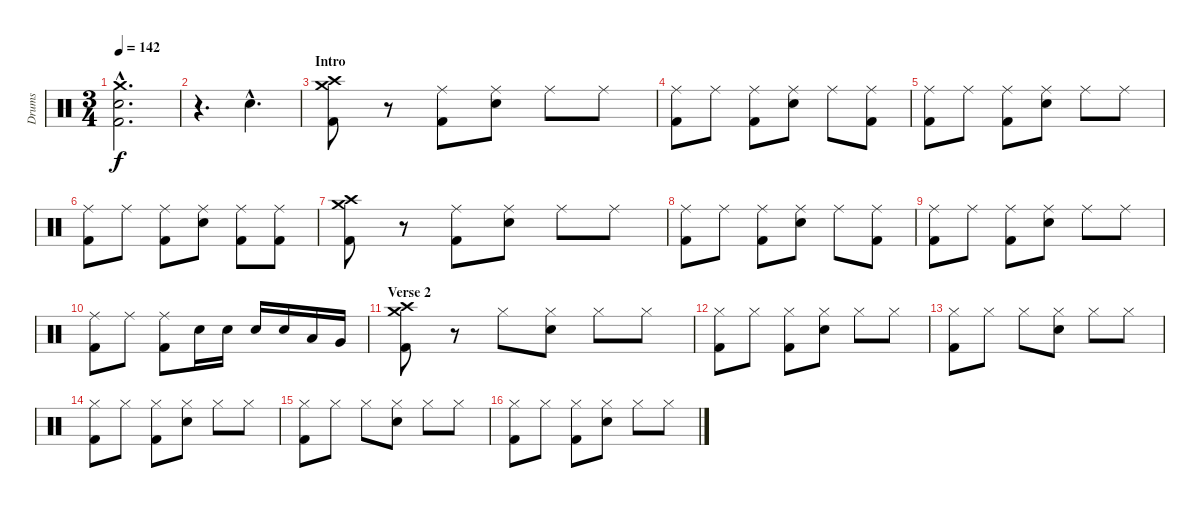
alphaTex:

\track ("Drums" "Drums") {instrument percussion}
\staff {score}
\articulation defaults
\ts (3 4)
\tempo 142
\clef neutral
\ks c
("Crash medium (hit)"{hac} "Electric Snare (hit)"{hac} "Kick (hit) 2"{hac}).2{d dy f} |
r.4{d} "Electric Snare (hit)"{hac}.4{d} |
\section ("" "Intro")
("Crash medium (hit)" "Crash high (hit)" "Kick (hit) 2").8 r.8 ("Ride (middle)" "Kick (hit) 2").8 ("Ride (middle)" "Electric Snare (hit)").8 "Ride (middle)".8 "Ride (middle)".8 |
("Ride (middle)" "Kick (hit) 2").8 "Ride (middle)".8 ("Ride (middle)" "Kick (hit) 2").8 ("Ride (middle)" "Electric Snare (hit)").8 "Ride (middle)".8 ("Ride (middle)" "Kick (hit) 2").8 |
("Ride (middle)" "Kick (hit) 2").8 "Ride (middle)".8 ("Ride (middle)" "Kick (hit) 2").8 ("Ride (middle)" "Electric Snare (hit)").8 "Ride (middle)".8 "Ride (middle)".8 |
("Ride (middle)" "Kick (hit) 2").8 "Ride (middle)".8 ("Ride (middle)" "Kick (hit) 2").8 ("Ride (middle)" "Electric Snare (hit)").8 ("Ride (middle)" "Kick (hit) 2").8 ("Ride (middle)" "Kick (hit) 2").8 |
("Crash medium (hit)" "Crash high (hit)" "Kick (hit) 2").8 r.8 ("Ride (middle)" "Kick (hit) 2").8 ("Ride (middle)" "Electric Snare (hit)").8 "Ride (middle)".8 "Ride (middle)".8 |
("Ride (middle)" "Kick (hit) 2").8 "Ride (middle)".8 ("Ride (middle)" "Kick (hit) 2").8 ("Ride (middle)" "Electric Snare (hit)").8 "Ride (middle)".8 ("Ride (middle)" "Kick (hit) 2").8 |
("Ride (middle)" "Kick (hit) 2").8 "Ride (middle)".8 ("Ride (middle)" "Kick (hit) 2").8 ("Ride (middle)" "Electric Snare (hit)").8 "Ride (middle)".8 "Ride (middle)".8 |
("Ride (middle)" "Kick (hit) 2").8 "Ride (middle)".8 ("Ride (middle)" "Kick (hit) 2").8 "Electric Snare (hit)".16 "Electric Snare (hit)".16 "Electric Snare (hit)".16 "Electric Snare (hit)".16 "Low Tom (hit)".16 "Very Low Tom (hit)".16 |
\section ("" "Verse 2")
("Crash medium (hit)" "Crash high (hit)" "Kick (hit) 2").8 r.8 "Hi-Hat (closed)".8 ("Hi-Hat (closed)" "Electric Snare (hit)").8 "Hi-Hat (closed)".8 "Hi-Hat (closed)".8 |
("Hi-Hat (closed)" "Kick (hit) 2").8 "Hi-Hat (closed)".8 ("Hi-Hat (closed)" "Kick (hit) 2").8 ("Hi-Hat (closed)" "Electric Snare (hit)").8 "Hi-Hat (closed)".8 "Hi-Hat (closed)".8 |
("Hi-Hat (closed)" "Kick (hit) 2").8 "Hi-Hat (closed)".8 "Hi-Hat (closed)".8 ("Hi-Hat (closed)" "Electric Snare (hit)").8 "Hi-Hat (closed)".8 "Hi-Hat (closed)".8 |
("Hi-Hat (closed)" "Kick (hit) 2").8 "Hi-Hat (closed)".8 ("Hi-Hat (closed)" "Kick (hit) 2").8 ("Hi-Hat (closed)" "Electric Snare (hit)").8 "Hi-Hat (closed)".8 "Hi-Hat (closed)".8 |
("Hi-Hat (closed)" "Kick (hit) 2").8 "Hi-Hat (closed)".8 "Hi-Hat (closed)".8 ("Hi-Hat (closed)" "Electric Snare (hit)").8 "Hi-Hat (closed)".8 "Hi-Hat (closed)".8 |
("Hi-Hat (closed)" "Kick (hit) 2").8 "Hi-Hat (closed)".8 ("Hi-Hat (closed)" "Kick (hit) 2").8 ("Hi-Hat (closed)" "Electric Snare (hit)").8 "Hi-Hat (closed)".8 "Hi-Hat (closed)".8
